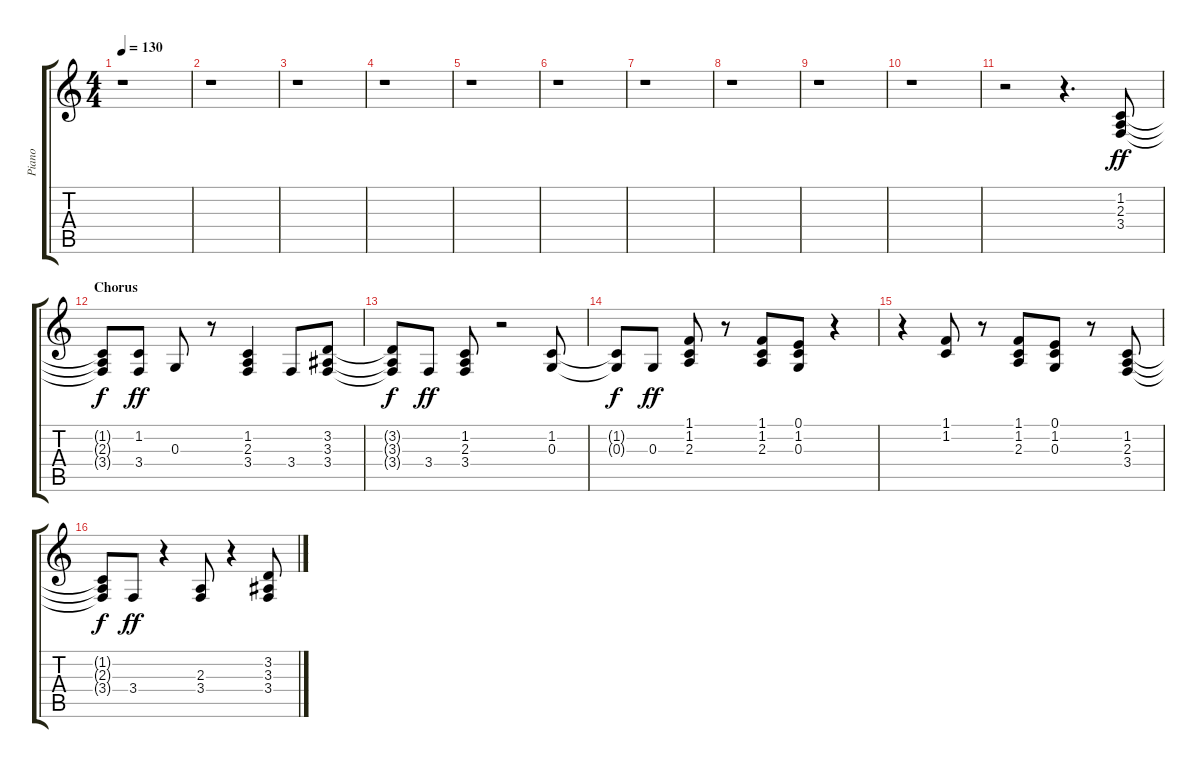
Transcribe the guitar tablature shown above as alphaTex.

\track ("Piano" "Piano") {instrument clavinet}
\staff {score tabs}
\tuning (E4 B3 G3 D3 A2 E2) {hide}
\ts (4 4)
\tempo 130
\clef g2
\ks c
r.1{dy fff} |
r.1 |
r.1 |
r.1 |
r.1 |
r.1 |
r.1 |
r.1 |
r.1 |
r.1 |
r.2 r.4{d} (1.2 2.3 3.4).8{dy ff} |
\section ("" "Chorus")
(1.2{t} 2.3{t} 3.4{t}).8{dy f} (1.2 3.4).8{dy ff} 0.3.8 r.8 (1.2 2.3 3.4).4 3.4.8 (3.2 3.3 3.4).8 |
(3.2{t} 3.3{t} 3.4{t}).8{dy f} 3.4.8{dy ff} (1.2 2.3 3.4).8 r.2 (1.2 0.3).8 |
(1.2{t} 0.3{t}).8{dy f} 0.3.8{dy ff} (1.1 1.2 2.3).8 r.8 (1.1 1.2 2.3).8 (0.1 1.2 0.3).8 r.4 |
r.4 (1.1 1.2).8 r.8 (1.1 1.2 2.3).8 (0.1 1.2 0.3).8 r.8 (1.2 2.3 3.4).8 |
(1.2{t} 2.3{t} 3.4{t}).8{dy f} 3.4.8{dy ff} r.4 (2.3 3.4).8 r.4 (3.2 3.3 3.4).8
